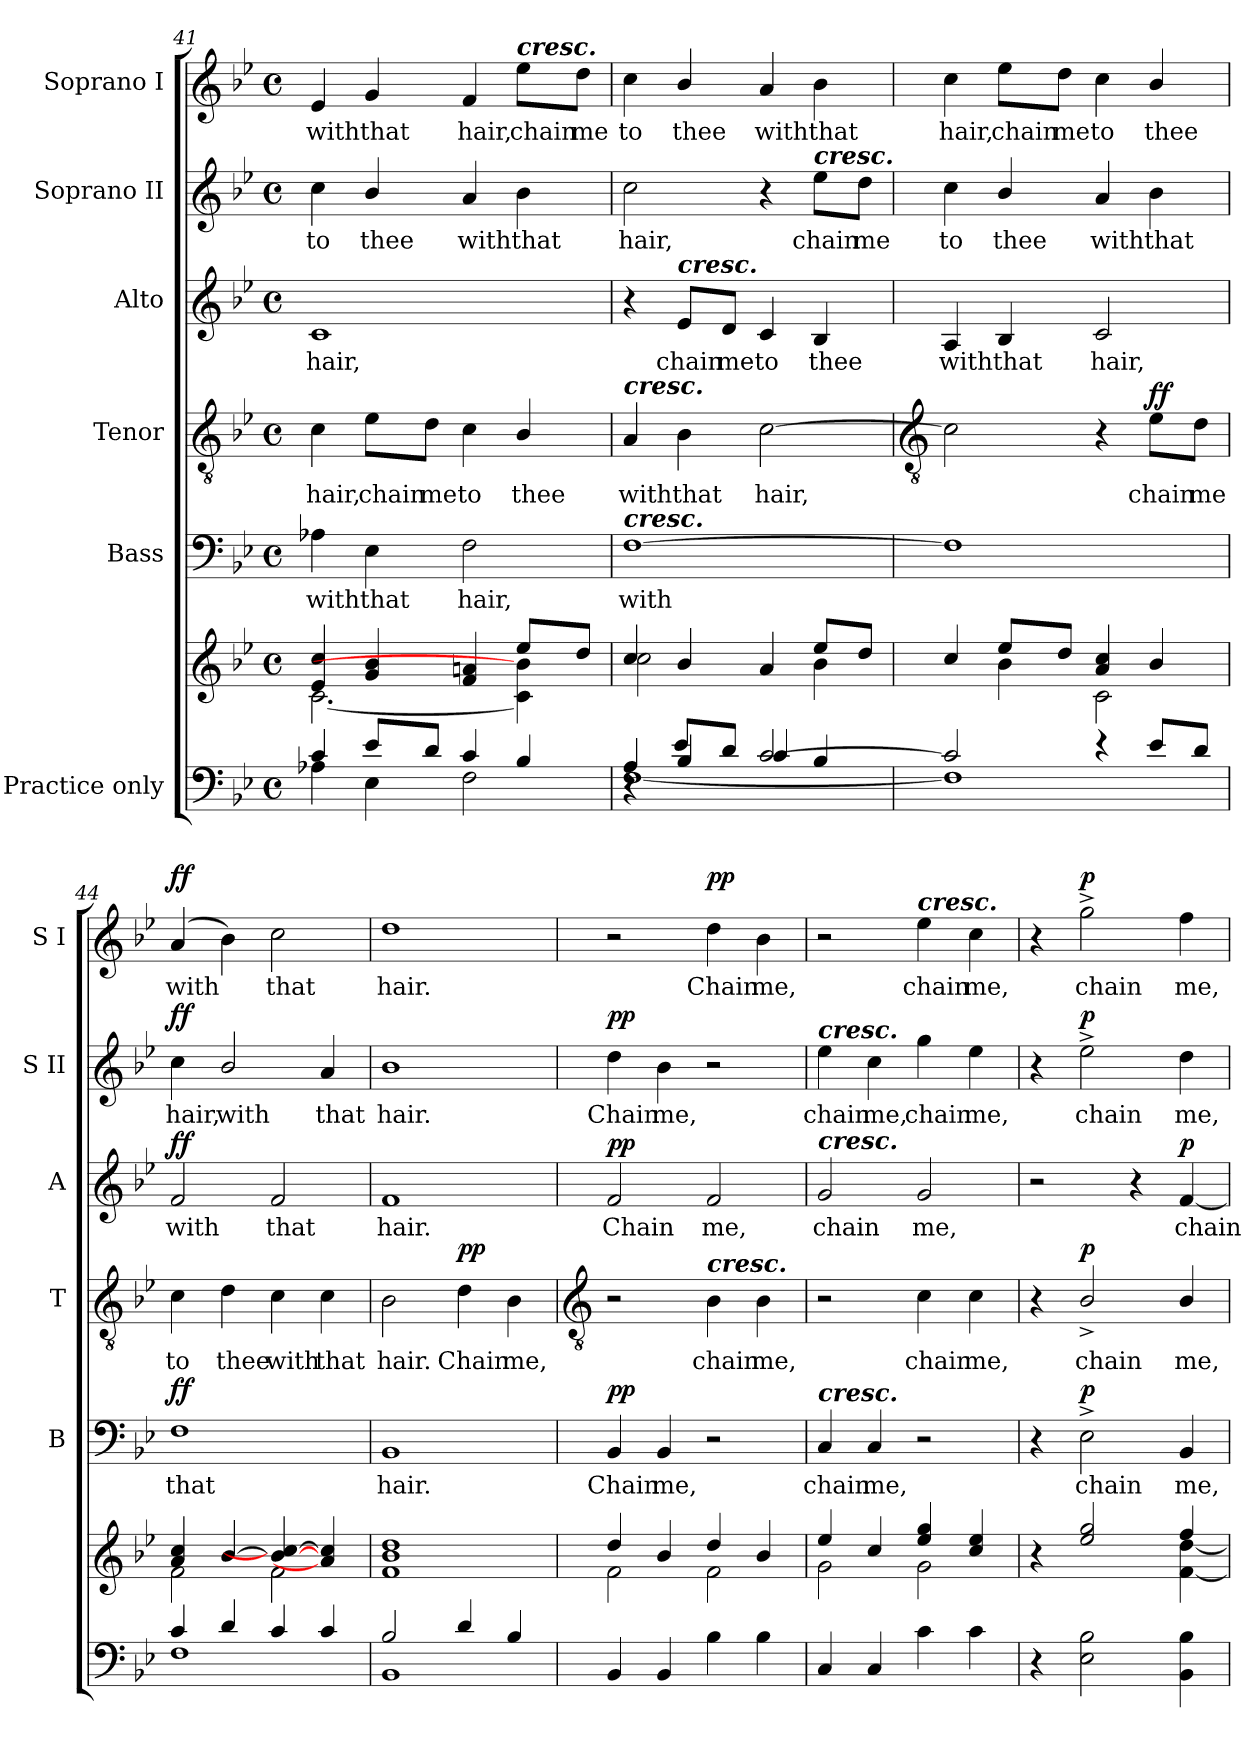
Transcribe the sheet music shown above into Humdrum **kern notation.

**kern	**kern	**kern	**text	**dynam	**kern	**text	**dynam	**kern	**text	**dynam	**kern	**text	**dynam	**kern	**text	**dynam
*part6	*part6	*part5	*part5	*part5	*part4	*part4	*part4	*part3	*part3	*part3	*part2	*part2	*part2	*part1	*part1	*part1
*staff7	*staff6	*staff5	*staff5	*staff5	*staff4	*staff4	*staff4	*staff3	*staff3	*staff3	*staff2	*staff2	*staff2	*staff1	*staff1	*staff1
*I"Practice  only	*	*I"Bass	*	*	*I"Tenor	*	*	*I"Alto	*	*	*I"Soprano II	*	*	*I"Soprano I	*	*
*	*	*I'B	*	*	*I'T	*	*	*I'A	*	*	*I'S II	*	*	*I'S I	*	*
*clefF4	*clefG2	*clefF4	*	*	*clefGv2	*	*	*clefG2	*	*	*clefG2	*	*	*clefG2	*	*
*k[b-e-]	*k[b-e-]	*k[b-e-]	*	*	*k[b-e-]	*	*	*k[b-e-]	*	*	*k[b-e-]	*	*	*k[b-e-]	*	*
*B-:	*B-:	*B-:	*	*	*B-:	*	*	*B-:	*	*	*B-:	*	*	*B-:	*	*
*M4/4	*M4/4	*M4/4	*	*	*M4/4	*	*	*M4/4	*	*	*M4/4	*	*	*M4/4	*	*
*met(c)	*met(c)	*met(c)	*	*	*met(c)	*	*	*met(c)	*	*	*met(c)	*	*	*met(c)	*	*
=41	=41	=41	=41	=41	=41	=41	=41	=41	=41	=41	=41	=41	=41	=41	=41	=41
*^	*^	*	*	*	*	*	*	*	*	*	*	*	*	*	*	*
*	*^	*	*	*	*	*	*	*	*	*	*	*	*	*	*	*	*	*
!	!	!	!	!	!	!LO:LY:b	!	!	!LO:LY:b	!	!	!LO:LY:b	!	!	!LO:LY:b	!	!	!LO:LY:b	!
4c	4A-X\	1ryy	4e-/ 4cc/	[2.c\	4A-X	with	.	4c	hair,	.	1c	hair,	.	4cc	to	.	4e-	with	.
!	!	!	!	!	!	!LO:LY:b	!	!	!LO:LY:b	!	!	!	!	!	!LO:LY:b	!	!	!LO:LY:b	!
8e-/L	4E-\	.	4g/ 4b-/	.	4E-	that	.	8e-\L	chain	.	.	.	.	4b-/	thee	.	4g	that	.
!	!	!	!	!	!	!	!	!	!LO:LY:b	!	!	!	!	!	!	!	!	!	!
8d/J	.	.	.	.	.	.	.	8d\J	me	.	.	.	.	.	.	.	.	.	.
!	!	!	!	!	!	!LO:LY:b	!	!	!LO:LY:b	!	!	!	!	!	!LO:LY:b	!	!	!LO:LY:b	!
4c	2F\	.	4f/ 4an/	.	2F	hair,	.	4c	to	.	.	.	.	4a	with	.	4f	hair,	.
!	!	!	!	!	!	!	!	!	!	!	!	!	!	!	!	!	!LO:TX:a:Bi:t=cresc.	!	!
!	!	!	!	!	!	!	!	!	!LO:LY:b	!	!	!	!	!	!LO:LY:b	!	!	!LO:LY:b	!
4B-	.	.	8ee-/L	4c\] 4b-\]	.	.	.	4B-/	thee	.	.	.	.	4b-	that	.	8ee-\L	chain	.
!	!	!	!	!	!	!	!	!	!	!	!	!	!	!	!	!	!	!LO:LY:b	!
.	.	.	8dd/J	.	.	.	.	.	.	.	.	.	.	.	.	.	8dd\J	me	.
=42	=42	=42	=42	=42	=42	=42	=42	=42	=42	=42	=42	=42	=42	=42	=42	=42	=42	=42	=42
!	!	!	!	!	!	!	!	!LO:TX:a:Bi:t=cresc.	!	!	!	!	!	!	!	!	!	!	!
!	!	!	!	!	!LO:TX:a:Bi:t=cresc.	!	!	!	!	!	!	!	!	!	!	!	!	!	!
!	!	!	!	!	!	!LO:LY:b	!	!	!LO:LY:b	!	!	!	!	!	!LO:LY:b	!	!	!LO:LY:b	!
4A	[1F\	4r	4cc/	2cc\	[1F	with	.	4A	with	.	4r	.	.	2cc	hair,	.	4cc	to	.
!	!	!	!	!	!	!	!	!	!	!	!LO:TX:a:Bi:t=cresc.	!	!	!	!	!	!	!	!
!	!	!	!	!	!	!	!	!	!LO:LY:b	!	!	!LO:LY:b	!	!	!	!	!	!LO:LY:b	!
4B-	.	8e-/L	4b-/	.	.	.	.	4B-	that	.	8e-/L	chain	.	.	.	.	4b-/	thee	.
!	!	!	!	!	!	!	!	!	!	!	!	!LO:LY:b	!	!	!	!	!	!	!
.	.	8d/J	.	.	.	.	.	.	.	.	8d/J	me	.	.	.	.	.	.	.
!	!	!	!	!	!	!	!	!	!LO:LY:b	!	!	!LO:LY:b	!	!	!	!	!	!LO:LY:b	!
[2c	.	4c/	4a/	4ryy	.	.	.	[2c	hair,	.	4c	to	.	4r	.	.	4a	with	.
!	!	!	!	!	!	!	!	!	!	!	!	!	!	!LO:TX:a:Bi:t=cresc.	!	!	!	!	!
!	!	!	!	!	!	!	!	!	!	!	!	!LO:LY:b	!	!	!LO:LY:b	!	!	!LO:LY:b	!
.	.	4B-/	8ee-/L	4b-\	.	.	.	.	.	.	4B-	thee	.	8ee-\L	chain	.	4b-	that	.
!	!	!	!	!	!	!	!	!	!	!	!	!	!	!	!LO:LY:b	!	!	!	!
.	.	.	8dd/J	.	.	.	.	.	.	.	.	.	.	8dd\J	me	.	.	.	.
*v	*v	*v	*	*	*	*	*	*	*	*	*	*	*	*	*	*	*	*	*
!!LO:LB:g=z
=43	=43	=43	=43	=43	=43	=43	=43	=43	=43	=43	=43	=43	=43	=43	=43	=43	=43
*	*	*	*	*	*	*clefGv2	*	*	*	*	*	*	*	*	*	*	*
*^	*	*	*	*	*	*	*	*	*	*	*	*	*	*	*	*	*
!	!	!	!	!	!	!	!	!	!	!	!LO:LY:b	!	!	!LO:LY:b	!	!	!LO:LY:b	!
2c/]	1F\]	4cc/	4ryy	1F]	.	.	2c]	.	.	4A	with	.	4cc	to	.	4cc	hair,	.
!	!	!	!	!	!	!	!	!	!	!	!LO:LY:b	!	!	!LO:LY:b	!	!	!LO:LY:b	!
.	.	8ee-/L	4b-\	.	.	.	.	.	.	4B-	that	.	4b-/	thee	.	8ee-\L	chain	.
!	!	!	!	!	!	!	!	!	!	!	!	!	!	!	!	!	!LO:LY:b	!
.	.	8dd/J	.	.	.	.	.	.	.	.	.	.	.	.	.	8dd\J	me	.
!	!	!	!	!	!	!	!	!	!	!	!LO:LY:b	!	!	!LO:LY:b	!	!	!LO:LY:b	!
4r	.	4a/ 4cc/	2c\	.	.	.	4r	.	.	2c	hair,	.	4a	with	.	4cc	to	.
!	!	!	!	!	!	!	!	!LO:LY:b	!LO:DY:b	!	!	!	!	!LO:LY:b	!	!	!LO:LY:b	!
8e-/L	.	4b-/	.	.	.	.	8e-\L	chain	ff	.	.	.	4b-	that	.	4b-/	thee	.
!	!	!	!	!	!	!	!	!LO:LY:b	!	!	!	!	!	!	!	!	!	!
8d/J	.	.	.	.	.	.	8d\J	me	.	.	.	.	.	.	.	.	.	.
=44	=44	=44	=44	=44	=44	=44	=44	=44	=44	=44	=44	=44	=44	=44	=44	=44	=44	=44
!	!	!	!	!	!LO:LY:b	!LO:DY:b	!	!LO:LY:b	!	!	!LO:LY:b	!LO:DY:b	!	!LO:LY:b	!LO:DY:b	!	!LO:LY:b	!LO:DY:b
4c/	1F\	4a/ 4cc/	2f\	1F	that	ff	4c	to	.	2f	with	ff	4cc	hair,	ff	(<4a	with	ff
!	!	!	!	!	!	!	!	!LO:LY:b	!	!	!	!	!	!LO:LY:b	!	!	!	!
4d/	.	[4b-/	.	.	.	.	4d	thee	.	.	.	.	2b-/	with	.	4b-)	.	.
!	!	!	!	!	!	!	!	!LO:LY:b	!	!	!LO:LY:b	!	!	!	!	!	!LO:LY:b	!
4c/	.	4b-/_ 4cc/_	2f\	.	.	.	4c	with	.	2f	that	.	.	.	.	2cc	that	.
!	!	!	!	!	!	!	!	!LO:LY:b	!	!	!	!	!	!LO:LY:b	!	!	!	!
4c/	.	4a/] 4cc/]	.	.	.	.	4c	that	.	.	.	.	4a	that	.	.	.	.
=45	=45	=45	=45	=45	=45	=45	=45	=45	=45	=45	=45	=45	=45	=45	=45	=45	=45	=45
!	!	!	!	!	!LO:LY:b	!	!	!LO:LY:b	!	!	!LO:LY:b	!	!	!LO:LY:b	!	!	!LO:LY:b	!
2B-/	1BB-\	1f/ 1b-/ 1dd/	1ryy	1BB-	hair.	.	2B-	hair.	.	1f	hair.	.	1b-	hair.	.	1dd	hair.	.
!	!	!	!	!	!	!	!	!LO:LY:b	!LO:DY:b	!	!	!	!	!	!	!	!	!
4d/	.	.	.	.	.	.	4d	Chain	pp	.	.	.	.	.	.	.	.	.
!	!	!	!	!	!	!	!	!LO:LY:b	!	!	!	!	!	!	!	!	!	!
4B-/	.	.	.	.	.	.	4B-	me,	.	.	.	.	.	.	.	.	.	.
*v	*v	*	*	*	*	*	*	*	*	*	*	*	*	*	*	*	*	*
!!LO:LB:g=z
=46	=46	=46	=46	=46	=46	=46	=46	=46	=46	=46	=46	=46	=46	=46	=46	=46	=46
*	*	*	*	*	*	*clefGv2	*	*	*	*	*	*	*	*	*	*	*
!	!	!	!	!LO:LY:b	!LO:DY:b	!	!	!	!	!LO:LY:b	!LO:DY:b	!	!LO:LY:b	!LO:DY:b	!	!	!
4BB-	4dd/	2f\	4BB-	Chain	pp	2r	.	.	2f	Chain	pp	4dd	Chain	pp	2r	.	.
!	!	!	!	!LO:LY:b	!	!	!	!	!	!	!	!	!LO:LY:b	!	!	!	!
4BB-	4b-/	.	4BB-	me,	.	.	.	.	.	.	.	4b-	me,	.	.	.	.
!	!	!	!	!	!	!LO:TX:a:Bi:t=cresc.	!	!	!	!	!	!	!	!	!	!	!
!	!	!	!	!	!	!	!LO:LY:b	!	!	!LO:LY:b	!	!	!	!	!	!LO:LY:b	!LO:DY:b
4B-	4dd/	2f\	2r	.	.	4B-	chain	.	2f	me,	.	2r	.	.	4dd	Chain	pp
!	!	!	!	!	!	!	!LO:LY:b	!	!	!	!	!	!	!	!	!LO:LY:b	!
4B-	4b-/	.	.	.	.	4B-	me,	.	.	.	.	.	.	.	4b-	me,	.
=47	=47	=47	=47	=47	=47	=47	=47	=47	=47	=47	=47	=47	=47	=47	=47	=47	=47
!	!	!	!	!	!	!	!	!	!	!	!	!LO:TX:a:Bi:t=cresc.	!	!	!	!	!
!	!	!	!	!	!	!	!	!	!LO:TX:a:Bi:t=cresc.	!	!	!	!	!	!	!	!
!	!	!	!LO:TX:a:Bi:t=cresc.	!	!	!	!	!	!	!	!	!	!	!	!	!	!
!	!	!	!	!LO:LY:b	!	!	!	!	!	!LO:LY:b	!	!	!LO:LY:b	!	!	!	!
4C	4ee-/	2g\	4C	chain	.	2r	.	.	2g	chain	.	4ee-	chain	.	2r	.	.
!	!	!	!	!LO:LY:b	!	!	!	!	!	!	!	!	!LO:LY:b	!	!	!	!
4C	4cc/	.	4C	me,	.	.	.	.	.	.	.	4cc	me,	.	.	.	.
!	!	!	!	!	!	!	!	!	!	!	!	!	!	!	!LO:TX:a:Bi:t=cresc.	!	!
!	!	!	!	!	!	!	!LO:LY:b	!	!	!LO:LY:b	!	!	!LO:LY:b	!	!	!LO:LY:b	!
4c	4ee-/ 4gg/	2g\	2r	.	.	4c	chain	.	2g	me,	.	4gg	chain	.	4ee-	chain	.
!	!	!	!	!	!	!	!LO:LY:b	!	!	!	!	!	!LO:LY:b	!	!	!LO:LY:b	!
4c	4cc/ 4ee-/	.	.	.	.	4c	me,	.	.	.	.	4ee-	me,	.	4cc	me,	.
=48	=48	=48	=48	=48	=48	=48	=48	=48	=48	=48	=48	=48	=48	=48	=48	=48	=48
4r	4r	2ryy	4r	.	.	4r	.	.	2r	.	.	4r	.	.	4r	.	.
!	!	!	!	!LO:LY:b	!LO:DY:b	!	!LO:LY:b	!LO:DY:b	!	!	!	!	!LO:LY:b	!LO:DY:b	!	!LO:LY:b	!LO:DY:b
2E- 2B-	2ee-/ 2gg/	.	2E-^	chain	p	2B-^/	chain	p	.	.	.	2ee-^	chain	p	2gg^	chain	p
.	.	4ryy	.	.	.	.	.	.	4r	.	.	.	.	.	.	.	.
!	!	!	!	!LO:LY:b	!	!	!LO:LY:b	!	!	!LO:LY:b	!LO:DY:b	!	!LO:LY:b	!	!	!LO:LY:b	!
4BB- 4B-	4ff/	[4f\ [4dd\	4BB-	me,	.	4B-/	me,	.	[4f	chain	p	4dd	me,	.	4ff	me,	.
*	*v	*v	*	*	*	*	*	*	*	*	*	*	*	*	*	*	*
=	=	=	=	=	=	=	=	=	=	=	=	=	=	=	=	=
*-	*-	*-	*-	*-	*-	*-	*-	*-	*-	*-	*-	*-	*-	*-	*-	*-
